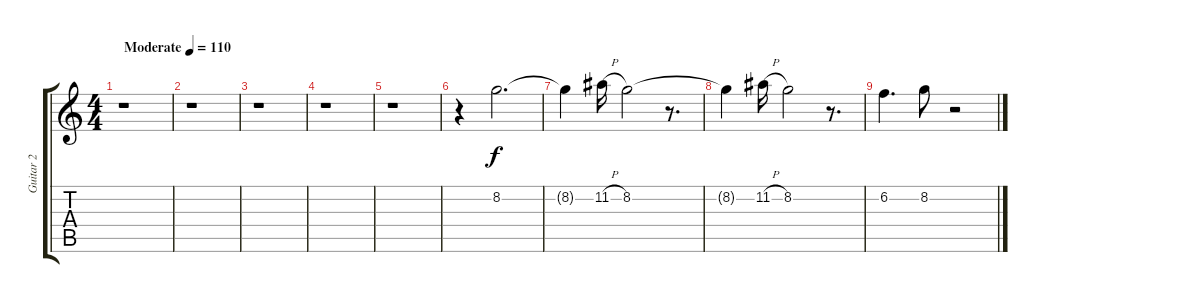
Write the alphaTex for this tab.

\track ("Guitar 2" "Guitar 2") {instrument overdrivenguitar}
\staff {score tabs}
\tuning (E4 B3 G3 D3 A2 E2) {hide}
\ts (4 4)
\tempo (110 "Moderate")
\clef g2
\ks c
r.1{dy f instrument overdrivenguitar} |
r.1 |
r.1 |
r.1 |
r.1 |
r.4 8.2.2{d} |
8.2{t}.4 11.2{h}.16 8.2.2 r.8{d} |
8.2{t}.4 11.2{h}.16 8.2.2 r.8{d} |
6.2.4{d} 8.2.8 r.2
